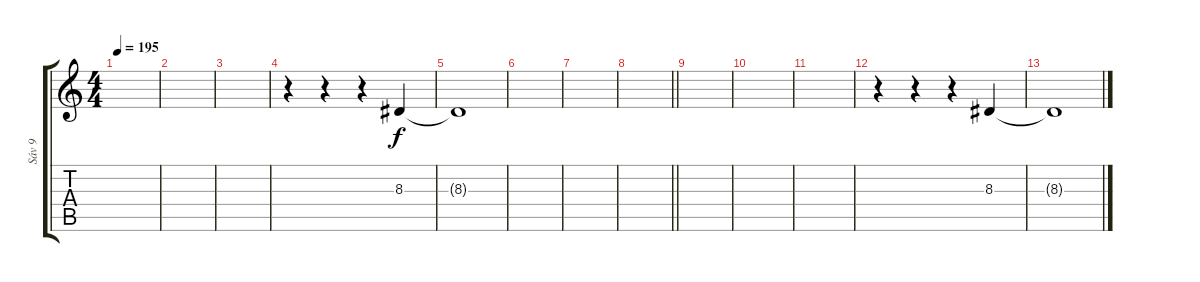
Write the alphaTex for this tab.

\track ("Sáv 9" "Sáv 9") {instrument fx5brightness}
\staff {score tabs}
\tuning (E4 B3 G3 D3 A2 E2) {hide}
\ts (4 4)
\tempo 195
\clef g2
\ks c
|
|
|
r.4 r.4 r.4 8.3.4 |
8.3{t}.1 |
|
|
\barLineRight lightlight
|
|
|
|
r.4 r.4 r.4 8.3.4 |
8.3{t}.1
